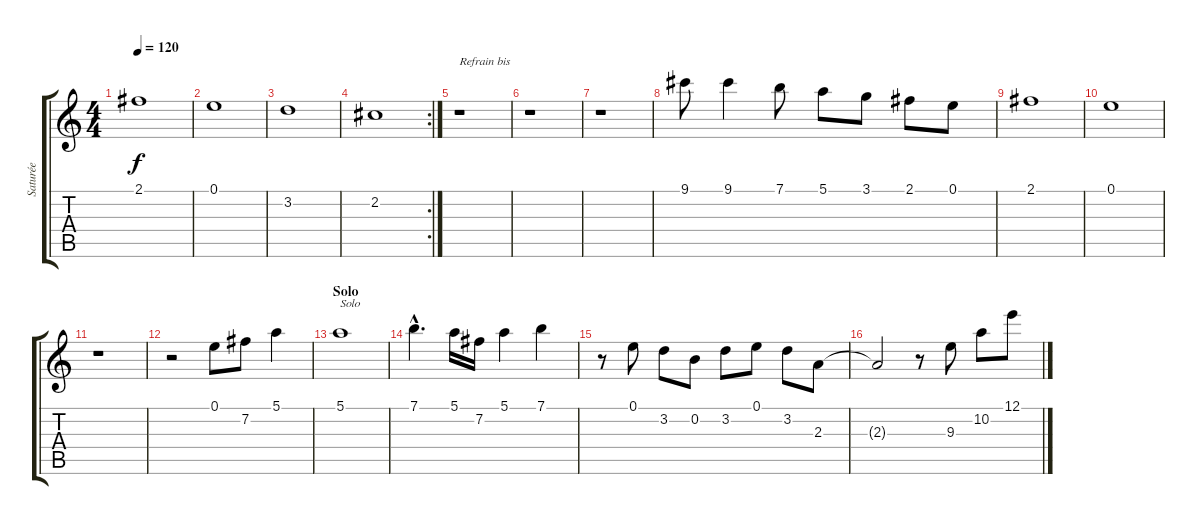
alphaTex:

\track ("Saturée" "Saturée") {instrument overdrivenguitar}
\staff {score tabs}
\tuning (E4 B3 G3 D3 A2 E2) {hide}
\ts (4 4)
\tempo 120
\clef g2
\ks c
2.1.1{dy f} |
0.1.1 |
3.2.1 |
\rc 2
2.2.1 |
r.1{txt "Refrain bis"} |
r.1 |
r.1 |
9.1.8 9.1.4 7.1.8 5.1.8 3.1.8 2.1.8 0.1.8 |
2.1.1 |
0.1.1 |
r.1 |
r.2 0.1.8 7.2.8 5.1.4 |
\section ("" "Solo")
5.1.1{txt "Solo"} |
7.1{hac}.4{d} 5.1.16 7.2.16 5.1.4 7.1.4 |
r.8 0.1.8 3.2.8 0.2.8 3.2.8 0.1.8 3.2.8 2.3.8 |
2.3{t}.2 r.8 9.3.8 10.2.8 12.1.8
